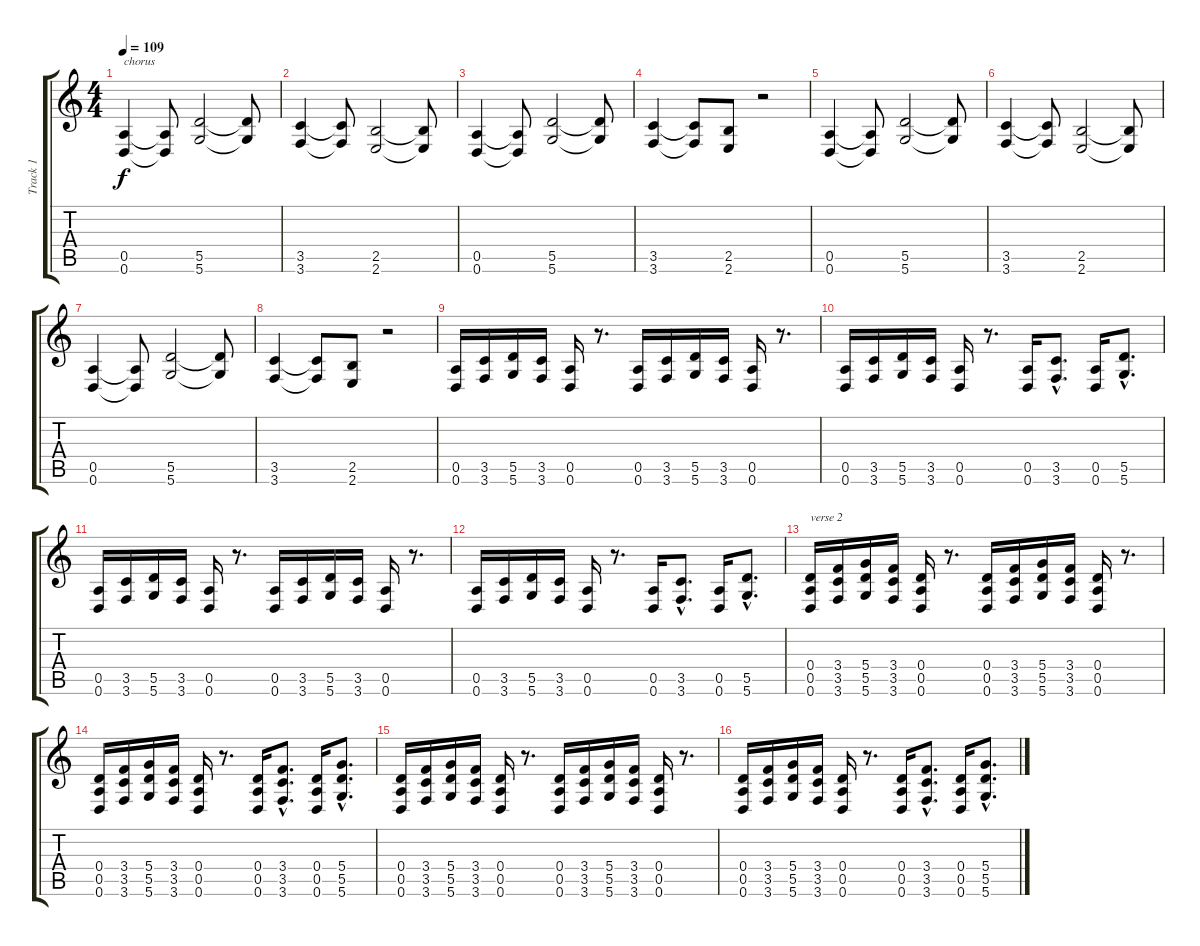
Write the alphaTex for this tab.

\track ("Track 1" "Track 1") {instrument distortionguitar}
\staff {score tabs}
\tuning (E4 B3 G3 D3 A2 D2) {hide}
\ts (4 4)
\tempo 109
\clef g2
\ks c
(0.5 0.6).4{txt "chorus" dy f} (0.5{t} 0.6{t}).8 (5.5 5.6).2 (5.5{t} 5.6{t}).8 |
(3.5 3.6).4 (3.5{t} 3.6{t}).8 (2.5 2.6).2 (2.5{t} 2.6{t}).8 |
(0.5 0.6).4 (0.5{t} 0.6{t}).8 (5.5 5.6).2 (5.5{t} 5.6{t}).8 |
(3.5 3.6).4 (3.5{t} 3.6{t}).8 (2.5 2.6).8 r.2 |
(0.5 0.6).4 (0.5{t} 0.6{t}).8 (5.5 5.6).2 (5.5{t} 5.6{t}).8 |
(3.5 3.6).4 (3.5{t} 3.6{t}).8 (2.5 2.6).2 (2.5{t} 2.6{t}).8 |
(0.5 0.6).4 (0.5{t} 0.6{t}).8 (5.5 5.6).2 (5.5{t} 5.6{t}).8 |
(3.5 3.6).4 (3.5{t} 3.6{t}).8 (2.5 2.6).8 r.2 |
(0.5 0.6).16 (3.5 3.6).16 (5.5 5.6).16 (3.5 3.6).16 (0.5 0.6).16 r.8{d} (0.5 0.6).16 (3.5 3.6).16 (5.5 5.6).16 (3.5 3.6).16 (0.5 0.6).16 r.8{d} |
(0.5 0.6).16 (3.5 3.6).16 (5.5 5.6).16 (3.5 3.6).16 (0.5 0.6).16 r.8{d} (0.5 0.6).16 (3.5{hac} 3.6{hac}).8{d} (0.5 0.6).16 (5.5{hac} 5.6{hac}).8{d} |
(0.5 0.6).16 (3.5 3.6).16 (5.5 5.6).16 (3.5 3.6).16 (0.5 0.6).16 r.8{d} (0.5 0.6).16 (3.5 3.6).16 (5.5 5.6).16 (3.5 3.6).16 (0.5 0.6).16 r.8{d} |
(0.5 0.6).16 (3.5 3.6).16 (5.5 5.6).16 (3.5 3.6).16 (0.5 0.6).16 r.8{d} (0.5 0.6).16 (3.5{hac} 3.6{hac}).8{d} (0.5 0.6).16 (5.5{hac} 5.6{hac}).8{d} |
(0.4 0.5 0.6).16{txt "verse 2"} (3.4 3.5 3.6).16 (5.4 5.5 5.6).16 (3.4 3.5 3.6).16 (0.4 0.5 0.6).16 r.8{d} (0.4 0.5 0.6).16 (3.4 3.5 3.6).16 (5.4 5.5 5.6).16 (3.4 3.5 3.6).16 (0.4 0.5 0.6).16 r.8{d} |
(0.4 0.5 0.6).16 (3.4 3.5 3.6).16 (5.4 5.5 5.6).16 (3.4 3.5 3.6).16 (0.4 0.5 0.6).16 r.8{d} (0.4 0.5 0.6).16 (3.4{hac} 3.5{hac} 3.6{hac}).8{d} (0.4 0.5 0.6).16 (5.4{hac} 5.5{hac} 5.6{hac}).8{d} |
(0.4 0.5 0.6).16 (3.4 3.5 3.6).16 (5.4 5.5 5.6).16 (3.4 3.5 3.6).16 (0.4 0.5 0.6).16 r.8{d} (0.4 0.5 0.6).16 (3.4 3.5 3.6).16 (5.4 5.5 5.6).16 (3.4 3.5 3.6).16 (0.4 0.5 0.6).16 r.8{d} |
(0.4 0.5 0.6).16 (3.4 3.5 3.6).16 (5.4 5.5 5.6).16 (3.4 3.5 3.6).16 (0.4 0.5 0.6).16 r.8{d} (0.4 0.5 0.6).16 (3.4{hac} 3.5{hac} 3.6{hac}).8{d} (0.4 0.5 0.6).16 (5.4{hac} 5.5{hac} 5.6{hac}).8{d}
